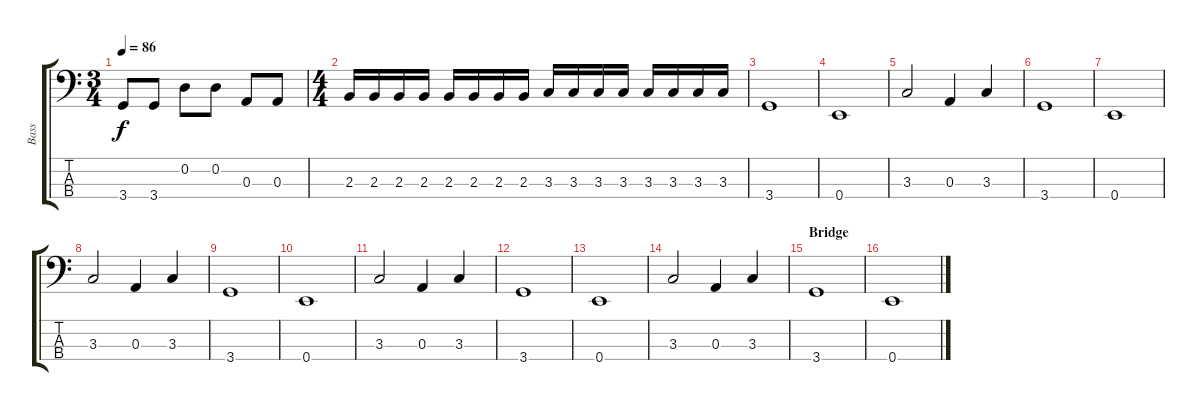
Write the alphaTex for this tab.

\track ("Bass" "Bass") {instrument electricbasspick}
\staff {score tabs}
\tuning (G2 D2 A1 E1) {hide}
\ts (3 4)
\tempo 86
\clef f4
\ks c
3.4.8{dy f} 3.4.8 0.2.8 0.2.8 0.3.8 0.3.8 |
\ts (4 4)
2.3.16 2.3.16 2.3.16 2.3.16 2.3.16 2.3.16 2.3.16 2.3.16 3.3.16 3.3.16 3.3.16 3.3.16 3.3.16 3.3.16 3.3.16 3.3.16 |
3.4.1{instrument acousticgrandpiano} |
0.4.1 |
3.3.2 0.3.4 3.3.4 |
3.4.1 |
0.4.1 |
3.3.2 0.3.4 3.3.4 |
3.4.1 |
0.4.1 |
3.3.2 0.3.4 3.3.4 |
3.4.1 |
0.4.1 |
3.3.2 0.3.4 3.3.4 |
\section ("" "Bridge")
3.4.1 |
0.4.1
